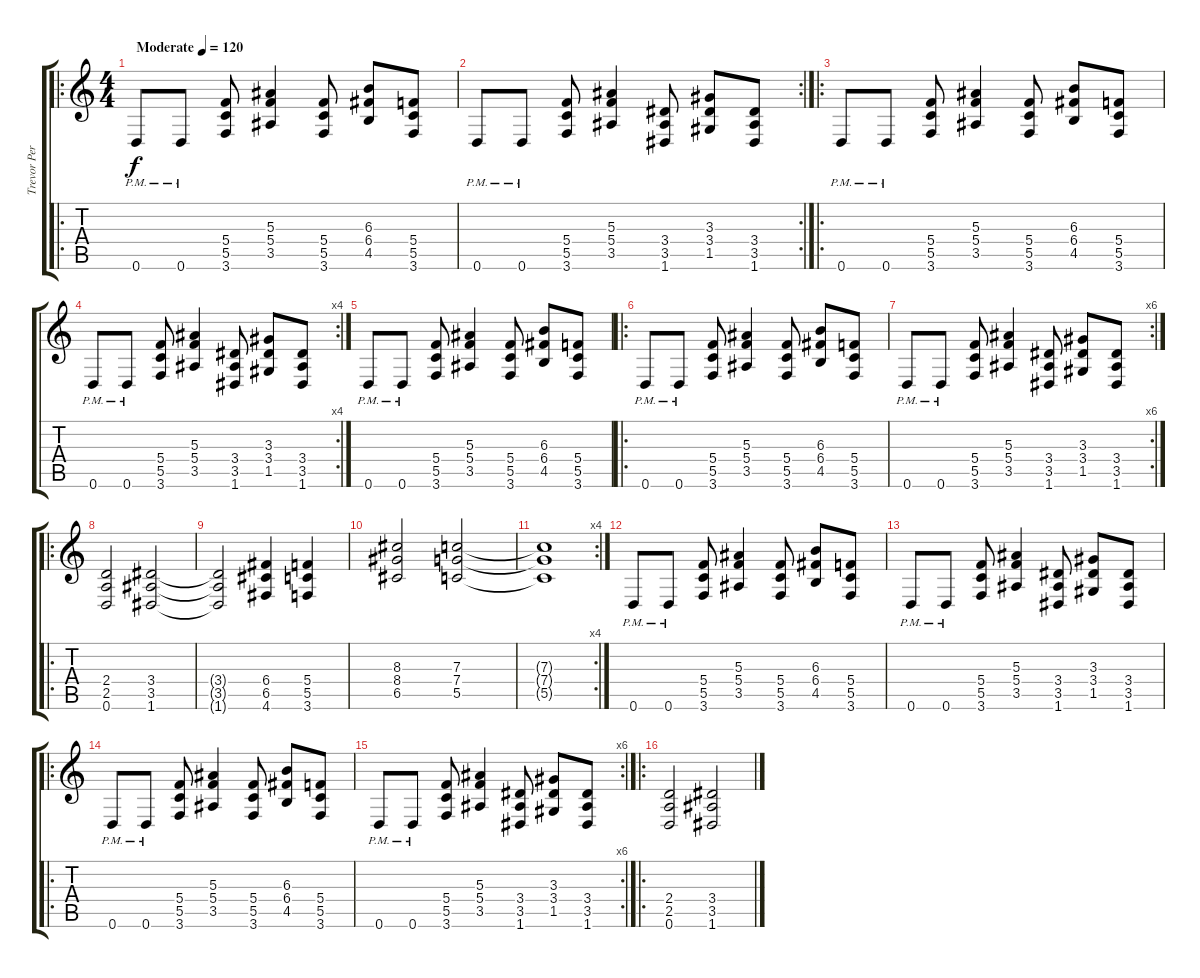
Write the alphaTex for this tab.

\track ("Trevor Peres" "Trevor Per") {instrument distortionguitar}
\staff {score tabs}
\tuning (D4 A3 F3 C3 G2 D2) {hide}
\ro
\ts (4 4)
\tempo (120 "Moderate")
\clef g2
\ks c
0.6{pm}.8{dy f instrument distortionguitar} 0.6{pm}.8 (5.4 5.5 3.6).8 (5.3 5.4 3.5).4 (5.4 5.5 3.6).8 (6.3 6.4 4.5).8 (5.4 5.5 3.6).8 |
\rc 2
0.6{pm}.8 0.6{pm}.8 (5.4 5.5 3.6).8 (5.3 5.4 3.5).4 (3.4 3.5 1.6).8 (3.3 3.4 1.5).8 (3.4 3.5 1.6).8 |
\ro
0.6{pm}.8 0.6{pm}.8 (5.4 5.5 3.6).8 (5.3 5.4 3.5).4 (5.4 5.5 3.6).8 (6.3 6.4 4.5).8 (5.4 5.5 3.6).8 |
\rc 4
0.6{pm}.8 0.6{pm}.8 (5.4 5.5 3.6).8 (5.3 5.4 3.5).4 (3.4 3.5 1.6).8 (3.3 3.4 1.5).8 (3.4 3.5 1.6).8 |
0.6{pm}.8 0.6{pm}.8 (5.4 5.5 3.6).8 (5.3 5.4 3.5).4 (5.4 5.5 3.6).8 (6.3 6.4 4.5).8 (5.4 5.5 3.6).8 |
\ro
0.6{pm}.8 0.6{pm}.8 (5.4 5.5 3.6).8 (5.3 5.4 3.5).4 (5.4 5.5 3.6).8 (6.3 6.4 4.5).8 (5.4 5.5 3.6).8 |
\rc 6
0.6{pm}.8 0.6{pm}.8 (5.4 5.5 3.6).8 (5.3 5.4 3.5).4 (3.4 3.5 1.6).8 (3.3 3.4 1.5).8 (3.4 3.5 1.6).8 |
\ro
(2.4 2.5 0.6).2 (3.4 3.5 1.6).2 |
(3.4{t} 3.5{t} 1.6{t}).2 (6.4 6.5 4.6).4 (5.4 5.5 3.6).4 |
(8.3 8.4 6.5).2 (7.3 7.4 5.5).2 |
\rc 4
(7.3{t} 7.4{t} 5.5{t}).1 |
0.6{pm}.8 0.6{pm}.8 (5.4 5.5 3.6).8 (5.3 5.4 3.5).4 (5.4 5.5 3.6).8 (6.3 6.4 4.5).8 (5.4 5.5 3.6).8 |
0.6{pm}.8 0.6{pm}.8 (5.4 5.5 3.6).8 (5.3 5.4 3.5).4 (3.4 3.5 1.6).8 (3.3 3.4 1.5).8 (3.4 3.5 1.6).8 |
\ro
0.6{pm}.8 0.6{pm}.8 (5.4 5.5 3.6).8 (5.3 5.4 3.5).4 (5.4 5.5 3.6).8 (6.3 6.4 4.5).8 (5.4 5.5 3.6).8 |
\rc 6
0.6{pm}.8 0.6{pm}.8 (5.4 5.5 3.6).8 (5.3 5.4 3.5).4 (3.4 3.5 1.6).8 (3.3 3.4 1.5).8 (3.4 3.5 1.6).8 |
\ro
(2.4 2.5 0.6).2 (3.4 3.5 1.6).2
